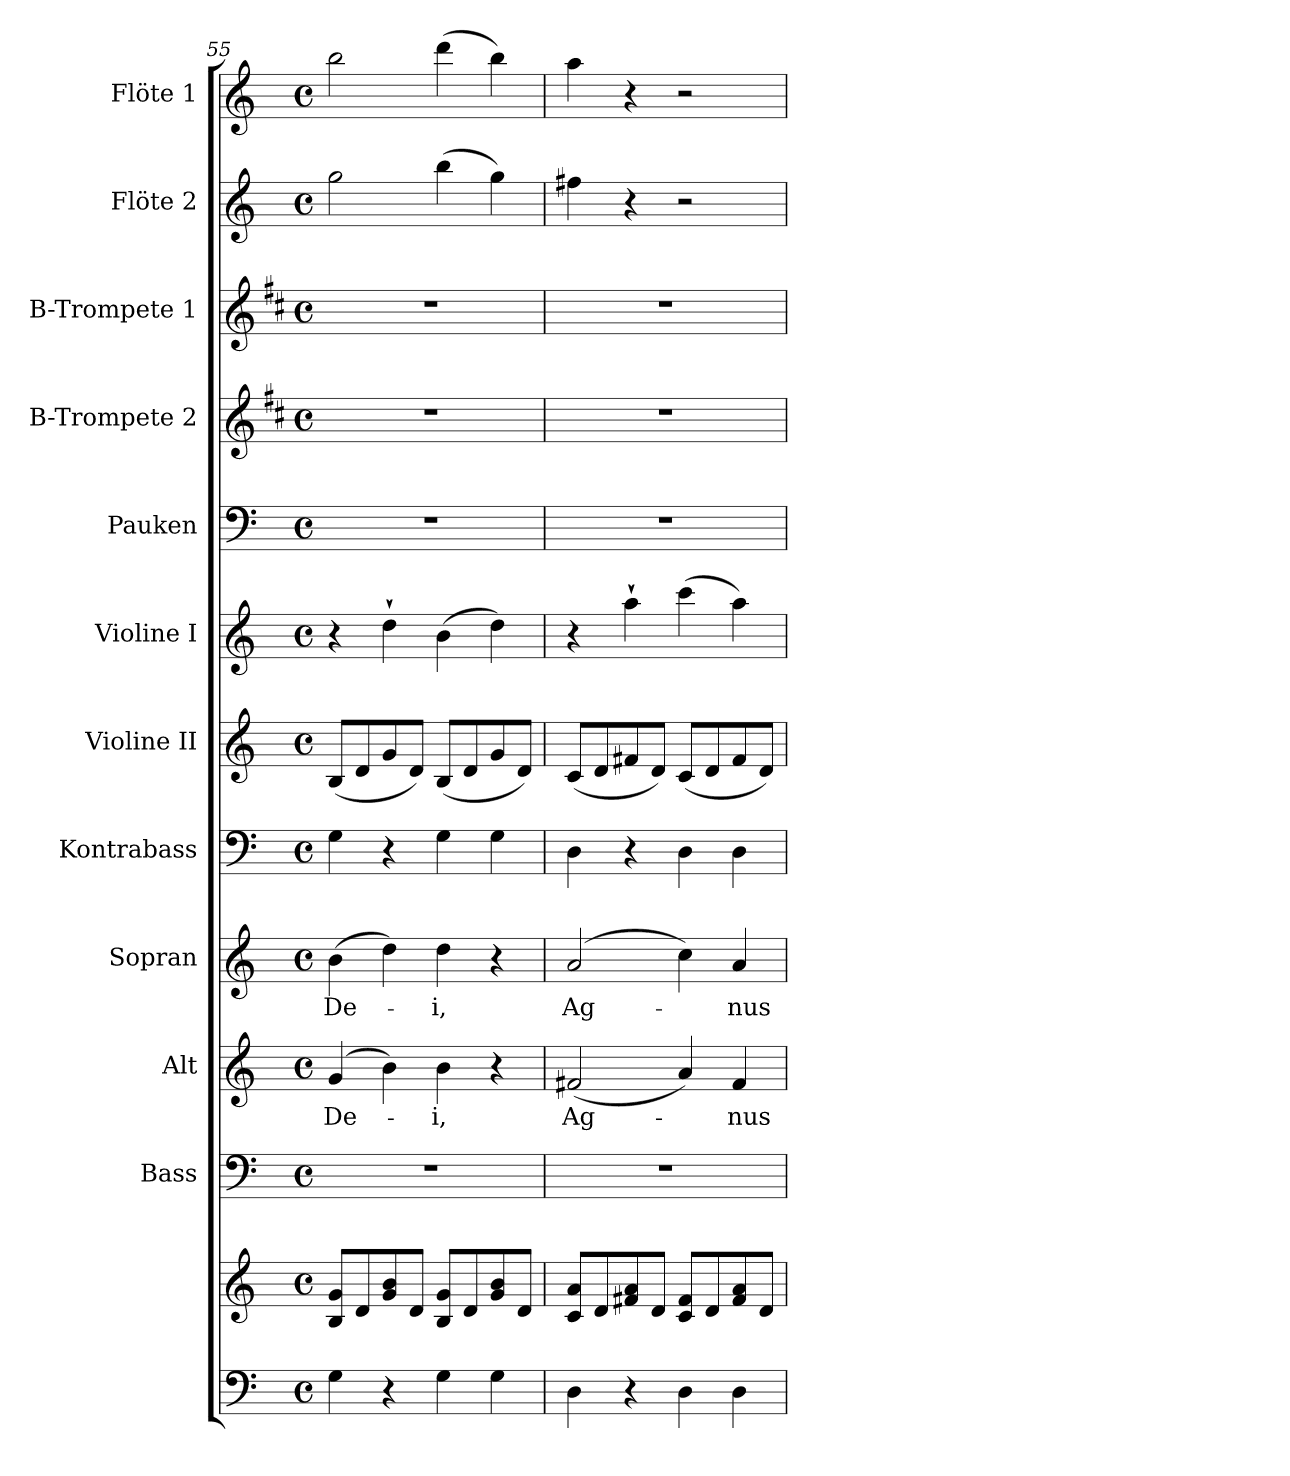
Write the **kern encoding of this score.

**kern	**kern	**kern	**kern	**text	**kern	**text	**kern	**kern	**kern	**kern	**kern	**kern	**kern	**kern
*part12	*part12	*part11	*part10	*part10	*part9	*part9	*part8	*part7	*part6	*part5	*part4	*part3	*part2	*part1
*staff13	*staff12	*staff11	*staff10	*staff10	*staff9	*staff9	*staff8	*staff7	*staff6	*staff5	*staff4	*staff3	*staff2	*staff1
*	*	*I"Bass	*I"Alt	*	*I"Sopran	*	*I"Kontrabass	*I"Violine II	*I"Violine I	*I"Pauken	*I"B-Trompete 2	*I"B-Trompete 1	*I"Flöte 2	*I"Flöte 1
*	*	*I'B.	*I'A.	*	*I'S.	*	*I'Kb.	*I'Vl. II	*I'Vl. I	*I'Pk.	*I'B Trp. 2	*I'B Trp. 1	*I'Fl. 2	*I'Fl. 1
*clefF4	*clefG2	*clefF4	*clefG2	*	*clefG2	*	*clefF4	*clefG2	*clefG2	*clefF4	*clefG2	*clefG2	*clefG2	*clefG2
*	*	*	*	*	*	*	*ITrd7c12	*	*	*	*ITrd1c2	*ITrd1c2	*	*
*k[]	*k[]	*k[]	*k[]	*	*k[]	*	*k[]	*k[]	*k[]	*k[]	*k[]	*k[]	*k[]	*k[]
*C:	*C:	*C:	*C:	*	*C:	*	*C:	*C:	*C:	*C:	*C:	*C:	*C:	*C:
*M4/4	*M4/4	*M4/4	*M4/4	*	*M4/4	*	*M4/4	*M4/4	*M4/4	*M4/4	*M4/4	*M4/4	*M4/4	*M4/4
*met(c)	*met(c)	*met(c)	*met(c)	*	*met(c)	*	*met(c)	*met(c)	*met(c)	*met(c)	*met(c)	*met(c)	*met(c)	*met(c)
=55	=55	=55	=55	=55	=55	=55	=55	=55	=55	=55	=55	=55	=55	=55
!	!	!	!	!LO:LY:b	!	!LO:LY:b	!	!	!	!	!	!	!	!
4G\	8B/ 8g/L	1r	(4g/	De-	(>4b\	De-	4GG\	(<8B/L	4r	1r	1r	1r	2gg\	2bb\
.	8d/	.	.	.	.	.	.	8d/	.	.	.	.	.	.
4r	8g/ 8b/	.	4b\)	.	4dd\)	.	4r	8g/	4dd`>\	.	.	.	.	.
.	8d/J	.	.	.	.	.	.	8d/J)	.	.	.	.	.	.
!	!	!	!	!LO:LY:b	!	!LO:LY:b	!	!	!	!	!	!	!	!
4G\	8B/ 8g/L	.	4b\	-i,	4dd\	-i,	4GG\	(<8B/L	(>4b\	.	.	.	(>4bb\	(>4ddd\
.	8d/	.	.	.	.	.	.	8d/	.	.	.	.	.	.
4G\	8g/ 8b/	.	4r	.	4r	.	4GG\	8g/	4dd\)	.	.	.	4gg\)	4bb\)
.	8d/J	.	.	.	.	.	.	8d/J)	.	.	.	.	.	.
=56	=56	=56	=56	=56	=56	=56	=56	=56	=56	=56	=56	=56	=56	=56
!	!	!	!	!LO:LY:b	!	!LO:LY:b	!	!	!	!	!	!	!	!
4D\	8c/ 8a/L	1r	(<2f#X/	Ag-	(2a/	Ag-	4DD\	(<8c/L	4r	1r	1r	1r	4ff#X\	4aa\
.	8d/	.	.	.	.	.	.	8d/	.	.	.	.	.	.
4r	8f#X/ 8a/	.	.	.	.	.	4r	8f#X/	4aa`>\	.	.	.	4r	4r
.	8d/J	.	.	.	.	.	.	8d/J)	.	.	.	.	.	.
4D\	8c/ 8f#/L	.	4a/)	.	4cc\)	.	4DD\	(<8c/L	(>4ccc\	.	.	.	2r	2r
.	8d/	.	.	.	.	.	.	8d/	.	.	.	.	.	.
!	!	!	!	!LO:LY:b	!	!LO:LY:b	!	!	!	!	!	!	!	!
4D\	8f#/ 8a/	.	4f#/	-nus	4a/	-nus	4DD\	8f#/	4aa\)	.	.	.	.	.
.	8d/J	.	.	.	.	.	.	8d/J)	.	.	.	.	.	.
=	=	=	=	=	=	=	=	=	=	=	=	=	=	=
*-	*-	*-	*-	*-	*-	*-	*-	*-	*-	*-	*-	*-	*-	*-
